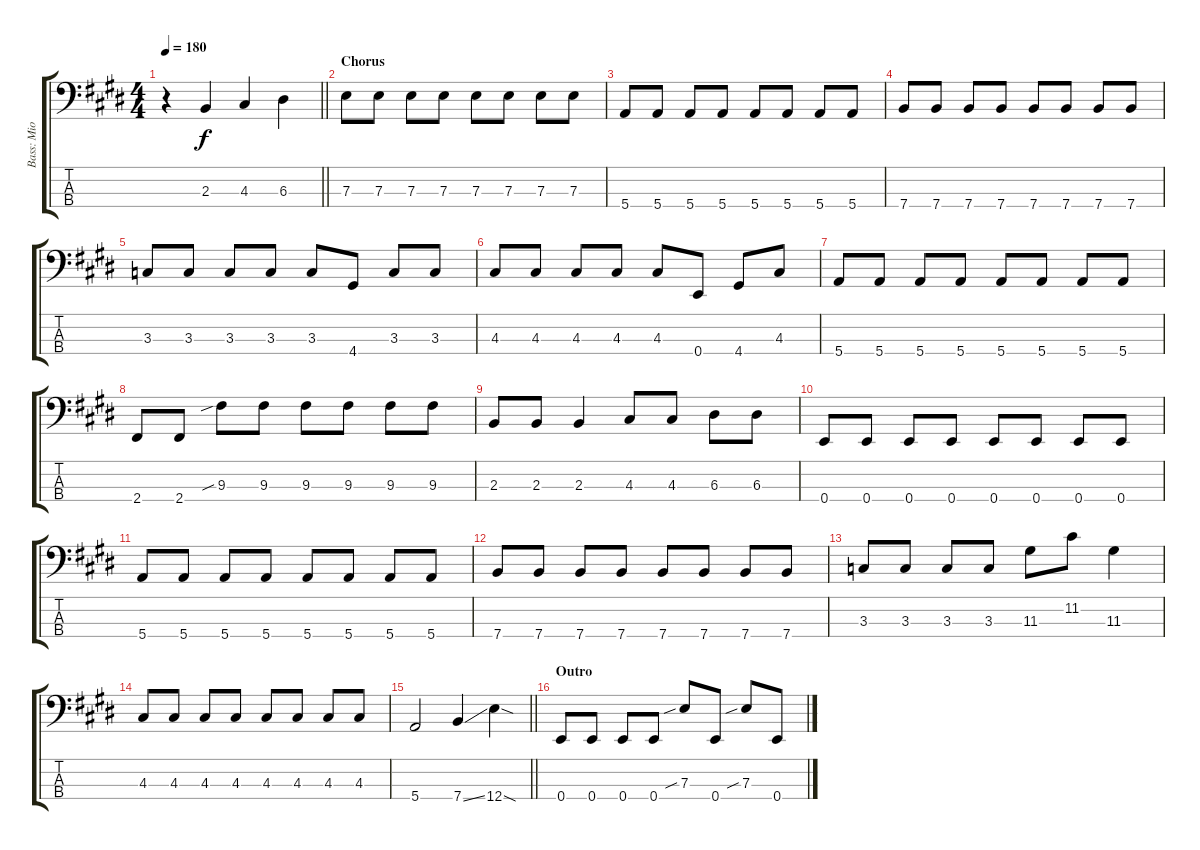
\track ("Bass: Mio Akiyama" "Bass: Mio ") {instrument electricbassfinger}
\staff {score tabs}
\tuning (G2 D2 A1 E1) {hide}
\ts (4 4)
\tempo 180
\clef f4
\barLineRight lightlight
\ks e
r.4{dy f} 2.3.4 4.3.4 6.3.4 |
\section ("" "Chorus")
7.3.8 7.3.8 7.3.8 7.3.8 7.3.8 7.3.8 7.3.8 7.3.8 |
5.4.8 5.4.8 5.4.8 5.4.8 5.4.8 5.4.8 5.4.8 5.4.8 |
7.4.8 7.4.8 7.4.8 7.4.8 7.4.8 7.4.8 7.4.8 7.4.8 |
3.3.8 3.3.8 3.3.8 3.3.8 3.3.8 4.4.8 3.3.8 3.3.8 |
4.3.8 4.3.8 4.3.8 4.3.8 4.3.8 0.4.8 4.4.8 4.3.8 |
5.4.8 5.4.8 5.4.8 5.4.8 5.4.8 5.4.8 5.4.8 5.4.8 |
2.4.8 2.4.8 9.3{sib}.8 9.3.8 9.3.8 9.3.8 9.3.8 9.3.8 |
2.3.8 2.3.8 2.3.4 4.3.8 4.3.8 6.3.8 6.3.8 |
0.4.8 0.4.8 0.4.8 0.4.8 0.4.8 0.4.8 0.4.8 0.4.8 |
5.4.8 5.4.8 5.4.8 5.4.8 5.4.8 5.4.8 5.4.8 5.4.8 |
7.4.8 7.4.8 7.4.8 7.4.8 7.4.8 7.4.8 7.4.8 7.4.8 |
3.3.8 3.3.8 3.3.8 3.3.8 11.3.8 11.2.8 11.3.4 |
4.3.8 4.3.8 4.3.8 4.3.8 4.3.8 4.3.8 4.3.8 4.3.8 |
\barLineRight lightlight
5.4.2 7.4{ss}.4 12.4{sod}.4 |
\section ("" "Outro")
0.4.8 0.4.8 0.4.8 0.4.8 7.3{sib}.8 0.4.8 7.3{sib}.8 0.4.8
